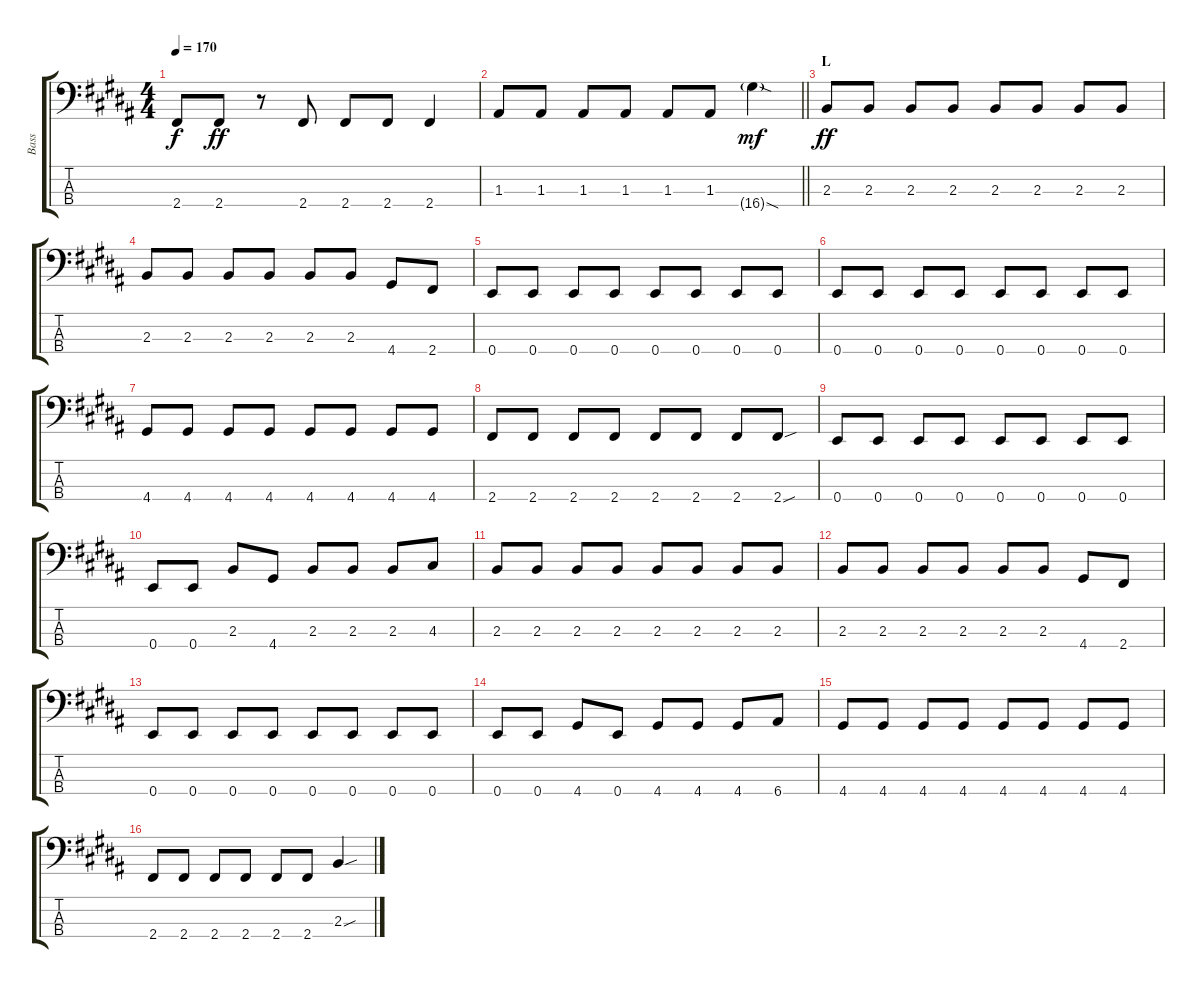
\track ("Bass" "Bass") {instrument electricbasspick}
\staff {score tabs}
\tuning (G2 D2 A1 E1) {hide}
\ts (4 4)
\tempo 170
\clef f4
\ks b
2.4{t}.8{dy f} 2.4.8{dy ff} r.8 2.4.8 2.4.8 2.4.8 2.4.4 |
\barLineRight lightlight
1.3.8 1.3.8 1.3.8 1.3.8 1.3.8 1.3.8 16.4{sod g}.4{dy mf} |
\section ("" "L")
2.3.8{dy ff} 2.3.8 2.3.8 2.3.8 2.3.8 2.3.8 2.3.8 2.3.8 |
2.3.8 2.3.8 2.3.8 2.3.8 2.3.8 2.3.8 4.4.8 2.4.8 |
0.4.8 0.4.8 0.4.8 0.4.8 0.4.8 0.4.8 0.4.8 0.4.8 |
0.4.8 0.4.8 0.4.8 0.4.8 0.4.8 0.4.8 0.4.8 0.4.8 |
4.4.8 4.4.8 4.4.8 4.4.8 4.4.8 4.4.8 4.4.8 4.4.8 |
2.4.8 2.4.8 2.4.8 2.4.8 2.4.8 2.4.8 2.4.8 2.4{sou}.8 |
0.4.8 0.4.8 0.4.8 0.4.8 0.4.8 0.4.8 0.4.8 0.4.8 |
0.4.8 0.4.8 2.3.8 4.4.8 2.3.8 2.3.8 2.3.8 4.3.8 |
2.3.8 2.3.8 2.3.8 2.3.8 2.3.8 2.3.8 2.3.8 2.3.8 |
2.3.8 2.3.8 2.3.8 2.3.8 2.3.8 2.3.8 4.4.8 2.4.8 |
0.4.8 0.4.8 0.4.8 0.4.8 0.4.8 0.4.8 0.4.8 0.4.8 |
0.4.8 0.4.8 4.4.8 0.4.8 4.4.8 4.4.8 4.4.8 6.4.8 |
4.4.8 4.4.8 4.4.8 4.4.8 4.4.8 4.4.8 4.4.8 4.4.8 |
2.4.8 2.4.8 2.4.8 2.4.8 2.4.8 2.4.8 2.3{sou}.4
